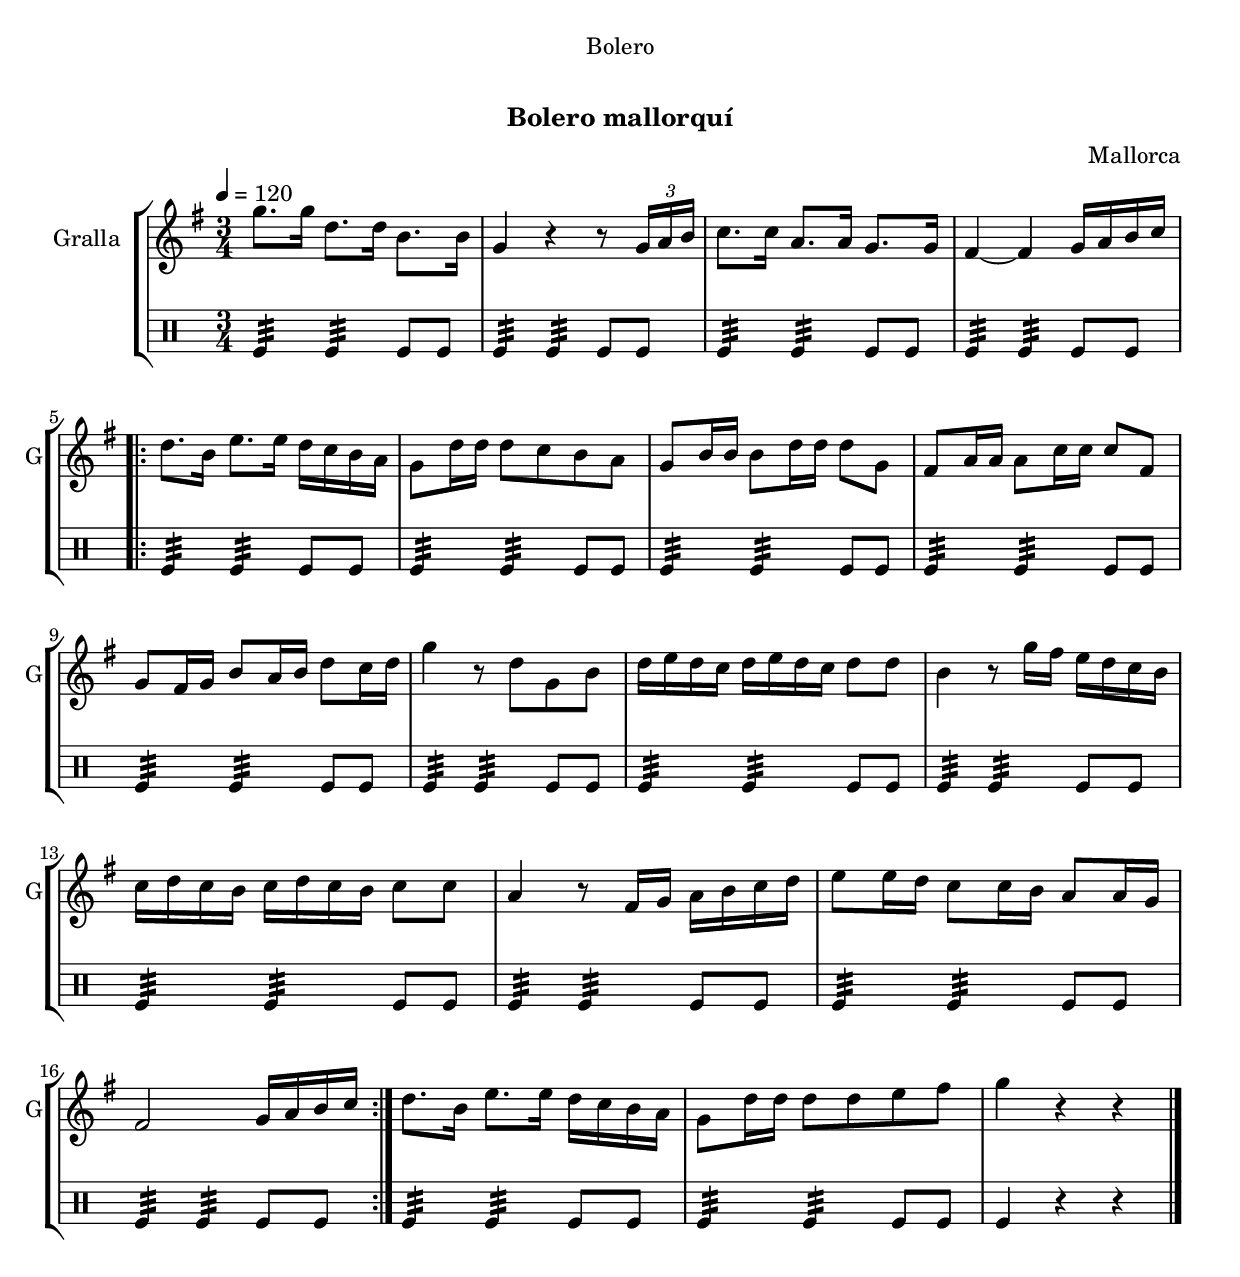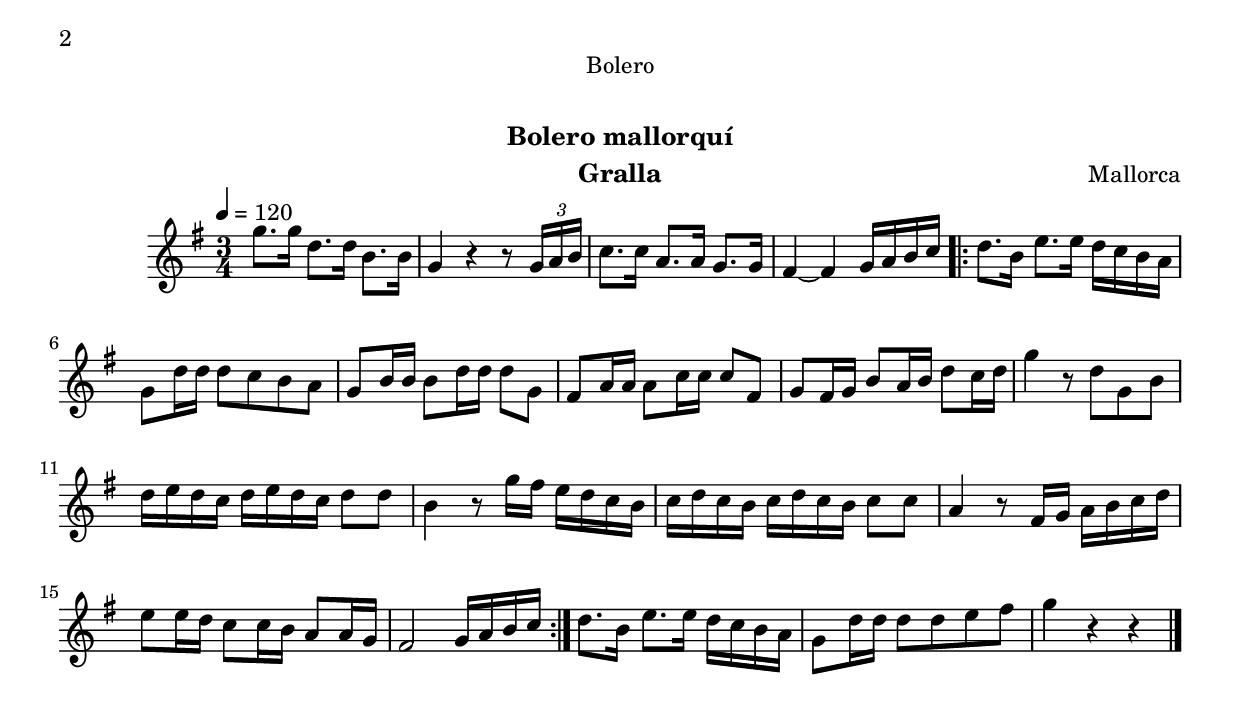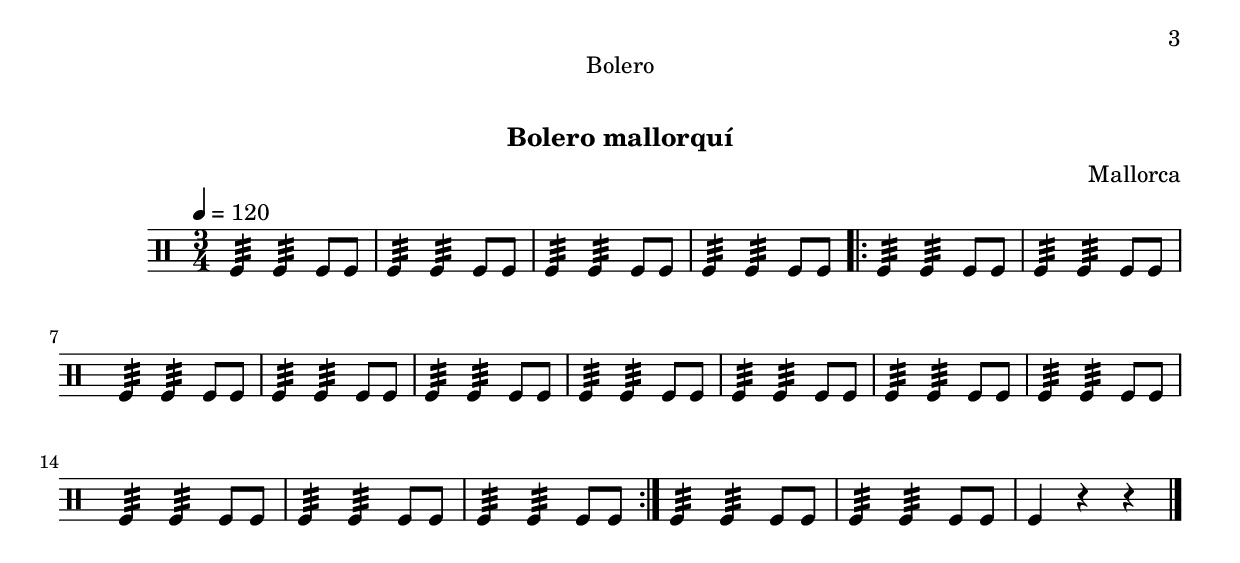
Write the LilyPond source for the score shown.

\version "2.16.0"

\header {
  dedication="Bolero"
  title="         "
  subtitle="Bolero mallorquí"
  subsubtitle=""
  poet=""
  meter=""
  piece=""
  composer="Mallorca"
  arranger=""
  opus=""
  instrument=""
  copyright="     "
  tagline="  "
}

liniaroAa =
\relative g''
{
  \tempo 4=120
  \clef treble
  \key g \major
  \time 3/4
  g8. g16 d8. d16 b8. b16  |
  g4 r r8 \times 2/3 { g16 a b }  |
  c8. c16 a8. a16 g8. g16  |
  fis4 ~ fis g16 a b c  |
  %05
  \repeat volta 2 { d8. b16 e8. e16 d c b a  |
  g8 d'16 d d8 c b a  |
  g8 b16 b b8 d16 d d8 g,  |
  fis8 a16 a a8 c16 c c8 fis,  |
  g8 fis16 g b8 a16 b d8 c16 d  |
  %10
  g4 r8 d g, b  |
  d16 e d c d e d c d8 d  |
  b4 r8 g'16 fis e d c b  |
  c16 d c b c d c b c8 c  |
  a4 r8 fis16 g a b c d  |
  %15
  e8 e16 d c8 c16 b a8 a16 g  |
  fis2 g16 a b c  | }
  d8. b16 e8. e16 d c b a  |
  g8 d'16 d d8 d e fis  |
  g4 r r  \bar "|."
}

liniaroAb =
\drummode
{
  \tempo 4=120
  \time 3/4
  tomfl4:32 tomfl:32 tomfl8 tomfl  |
  tomfl4:32 tomfl:32 tomfl8 tomfl  |
  tomfl4:32 tomfl:32 tomfl8 tomfl  |
  tomfl4:32 tomfl:32 tomfl8 tomfl  |
  %05
  \repeat volta 2 { tomfl4:32 tomfl:32 tomfl8 tomfl  |
  tomfl4:32 tomfl:32 tomfl8 tomfl  |
  tomfl4:32 tomfl:32 tomfl8 tomfl  |
  tomfl4:32 tomfl:32 tomfl8 tomfl  |
  tomfl4:32 tomfl:32 tomfl8 tomfl  |
  %10
  tomfl4:32 tomfl:32 tomfl8 tomfl  |
  tomfl4:32 tomfl:32 tomfl8 tomfl  |
  tomfl4:32 tomfl:32 tomfl8 tomfl  |
  tomfl4:32 tomfl:32 tomfl8 tomfl  |
  tomfl4:32 tomfl:32 tomfl8 tomfl  |
  %15
  tomfl4:32 tomfl:32 tomfl8 tomfl  |
  tomfl4:32 tomfl:32 tomfl8 tomfl  | }
  tomfl4:32 tomfl:32 tomfl8 tomfl  |
  tomfl4:32 tomfl:32 tomfl8 tomfl  |
  tomfl4 r r  \bar "|."
}

\bookpart {
  \score {
    \new StaffGroup {
      \override Score.RehearsalMark #'self-alignment-X = #LEFT
      <<
        \new Staff \with {instrumentName = #"Gralla" shortInstrumentName = #"G"} \liniaroAa
        \new DrumStaff \with {instrumentName = #"" shortInstrumentName = #" "} \liniaroAb
      >>
    }
    \layout {}
  }\score { \unfoldRepeats
    \new StaffGroup {
      \override Score.RehearsalMark #'self-alignment-X = #LEFT
      <<
        \new Staff \with {instrumentName = #"Gralla" shortInstrumentName = #"G"} \liniaroAa
        \new DrumStaff \with {instrumentName = #"" shortInstrumentName = #" "} \liniaroAb
      >>
    }
    \midi {}
  }
}

\bookpart {
  \header {instrument="Gralla"}
  \score {
    \new StaffGroup {
      \override Score.RehearsalMark #'self-alignment-X = #LEFT
      <<
        \new Staff \liniaroAa
      >>
    }
    \layout {}
  }\score { \unfoldRepeats
    \new StaffGroup {
      \override Score.RehearsalMark #'self-alignment-X = #LEFT
      <<
        \new Staff \liniaroAa
      >>
    }
    \midi {}
  }
}

\bookpart {
  \header {instrument=""}
  \score {
    \new StaffGroup {
      \override Score.RehearsalMark #'self-alignment-X = #LEFT
      <<
        \new DrumStaff \liniaroAb
      >>
    }
    \layout {}
  }\score { \unfoldRepeats
    \new StaffGroup {
      \override Score.RehearsalMark #'self-alignment-X = #LEFT
      <<
        \new DrumStaff \liniaroAb
      >>
    }
    \midi {}
  }
}

